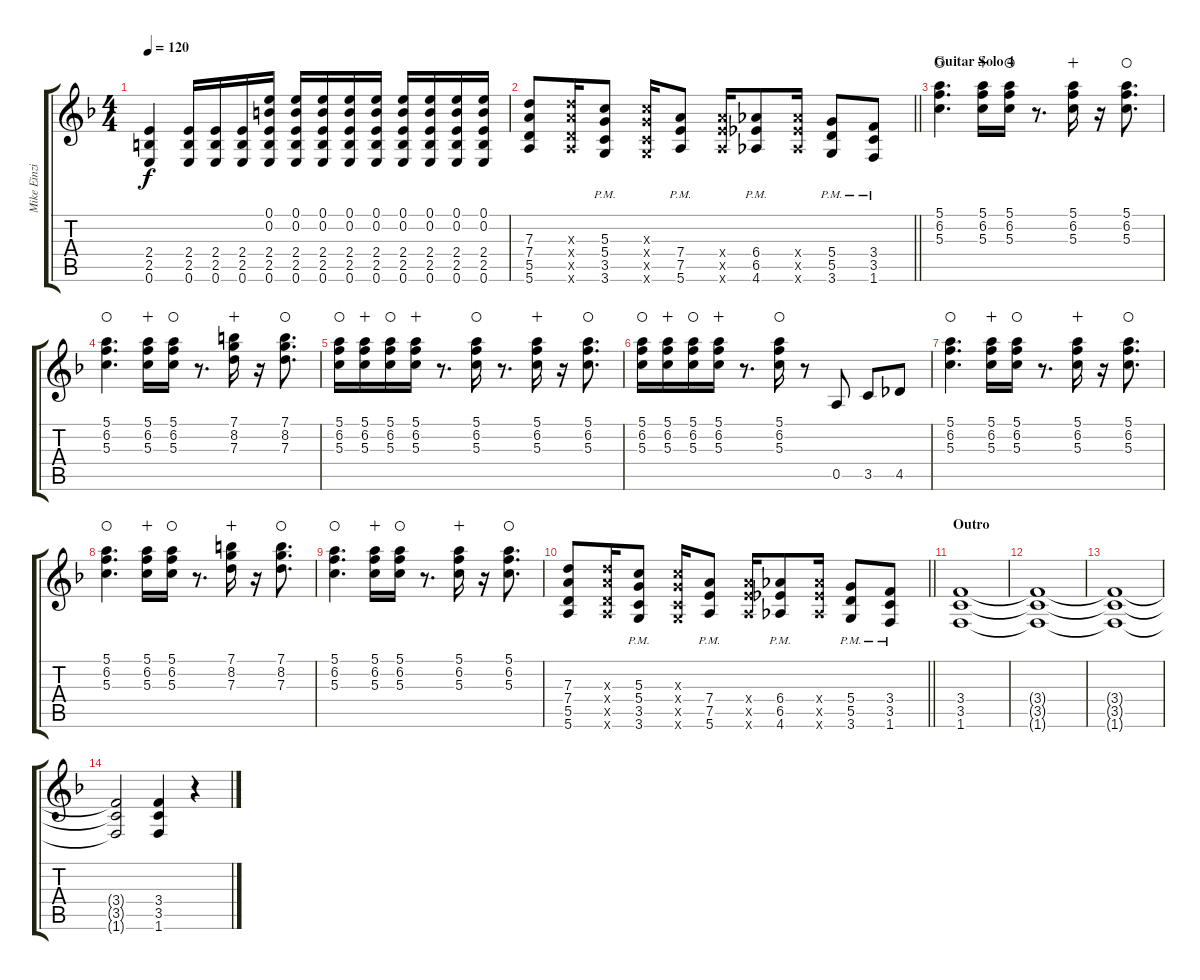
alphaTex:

\track ("Mike Einziger" "Mike Einzi") {instrument electricguitarjazz}
\staff {score tabs}
\tuning (E4 B3 G3 D3 A2 E2) {hide}
\ts (4 4)
\tempo 120
\clef g2
\ks dminor
(2.4 2.5 0.6).4{dy f} (2.4 2.5 0.6).16 (2.4 2.5 0.6).16 (2.4 2.5 0.6).16 (0.1 0.2 2.4 2.5 0.6).16 (0.1 0.2 2.4 2.5 0.6).16 (0.1 0.2 2.4 2.5 0.6).16 (0.1 0.2 2.4 2.5 0.6).16 (0.1 0.2 2.4 2.5 0.6).16 (0.1 0.2 2.4 2.5 0.6).16 (0.1 0.2 2.4 2.5 0.6).16 (0.1 0.2 2.4 2.5 0.6).16 (0.1 0.2 2.4 2.5 0.6).16 |
\barLineRight lightlight
(7.3 7.4 5.5 5.6).8{volume 16} (7.3{x} 7.4{x} 5.5{x} 5.6{x}).16 (5.3{pm} 5.4{pm} 3.5{pm} 3.6{pm}).8 (5.3{x} 5.4{x} 3.5{x} 3.6{x}).16 (7.4{pm} 7.5{pm} 5.6{pm}).8 (7.4{x} 7.5{x} 5.6{x}).16 (6.4{pm} 6.5{pm} 4.6{pm}).8 (6.4{x} 6.5{x} 4.6{x}).16 (5.4{pm} 5.5{pm} 3.6{pm}).8 (3.4{pm} 3.5{pm} 1.6{pm}).8 |
\section ("" "Guitar Solo 4")
(5.1 6.2 5.3).4{d instrument electricguitarjazz waho} (5.1 6.2 5.3).16{wahc} (5.1 6.2 5.3).16{waho} r.8{d} (5.1 6.2 5.3).16{wahc} r.16 (5.1 6.2 5.3).8{d waho} |
(5.1 6.2 5.3).4{d waho} (5.1 6.2 5.3).16{wahc} (5.1 6.2 5.3).16{waho} r.8{d} (7.1 8.2 7.3).16{wahc} r.16 (7.1 8.2 7.3).8{d waho} |
(5.1 6.2 5.3).16{waho} (5.1 6.2 5.3).16{wahc} (5.1 6.2 5.3).16{waho} (5.1 6.2 5.3).16{wahc} r.8{d} (5.1 6.2 5.3).16{waho} r.8{d} (5.1 6.2 5.3).16{wahc} r.16 (5.1 6.2 5.3).8{d waho} |
(5.1 6.2 5.3).16{waho} (5.1 6.2 5.3).16{wahc} (5.1 6.2 5.3).16{waho} (5.1 6.2 5.3).16{wahc} r.8{d} (5.1 6.2 5.3).16{waho} r.8 0.5.8 3.5.8 4.5.8 |
(5.1 6.2 5.3).4{d waho} (5.1 6.2 5.3).16{wahc} (5.1 6.2 5.3).16{waho} r.8{d} (5.1 6.2 5.3).16{wahc} r.16 (5.1 6.2 5.3).8{d waho} |
(5.1 6.2 5.3).4{d waho} (5.1 6.2 5.3).16{wahc} (5.1 6.2 5.3).16{waho} r.8{d} (7.1 8.2 7.3).16{wahc} r.16 (7.1 8.2 7.3).8{d waho} |
(5.1 6.2 5.3).4{d waho} (5.1 6.2 5.3).16{wahc} (5.1 6.2 5.3).16{waho} r.8{d} (5.1 6.2 5.3).16{wahc} r.16 (5.1 6.2 5.3).8{d waho} |
\barLineRight lightlight
(7.3 7.4 5.5 5.6).8{volume 16 instrument distortionguitar} (7.3{x} 7.4{x} 5.5{x} 5.6{x}).16 (5.3{pm} 5.4{pm} 3.5{pm} 3.6{pm}).8 (5.3{x} 5.4{x} 3.5{x} 3.6{x}).16 (7.4{pm} 7.5{pm} 5.6{pm}).8 (7.4{x} 7.5{x} 5.6{x}).16 (6.4{pm} 6.5{pm} 4.6{pm}).8 (6.4{x} 6.5{x} 4.6{x}).16 (5.4{pm} 5.5{pm} 3.6{pm}).8 (3.4{pm} 3.5{pm} 1.6{pm}).8 |
\section ("" "Outro")
(3.4 3.5 1.6).1 |
(3.4{t} 3.5{t} 1.6{t}).1 |
(3.4{t} 3.5{t} 1.6{t}).1 |
(3.4{t} 3.5{t} 1.6{t}).2 (3.4 3.5 1.6).4 r.4
